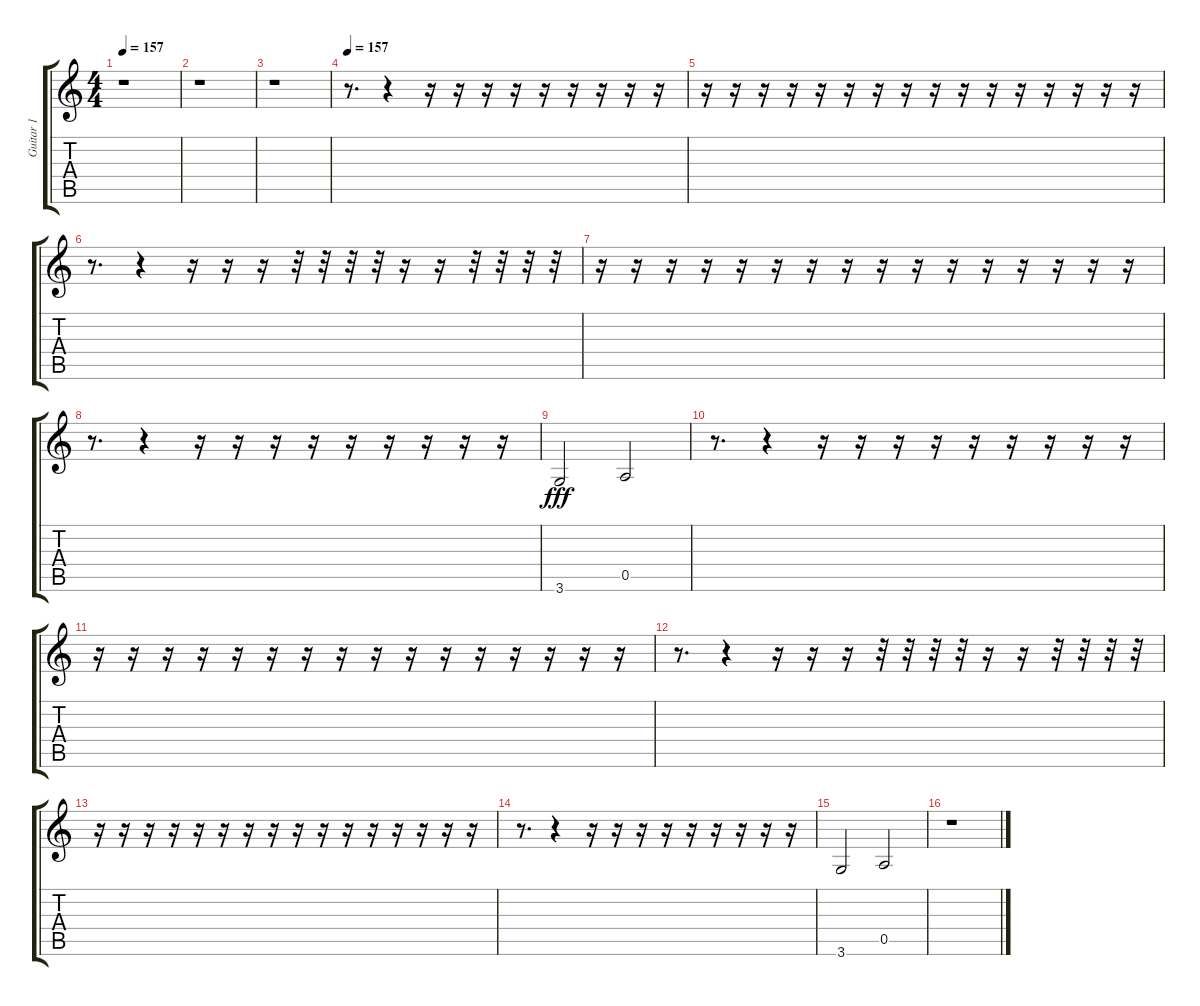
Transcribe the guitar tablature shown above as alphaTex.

\track ("Guitar 1" "Guitar 1") {instrument electricguitarclean}
\staff {score tabs}
\tuning (E4 B3 G3 D3 A2 E2) {hide}
\ts (4 4)
\tempo 157
\clef g2
\ks c
r.1{dy fff} |
r.1 |
r.1 |
\tempo 157
r.8{d volume 16 instrument electricguitarmuted} r.4 r.16 r.16 r.16 r.16 r.16 r.16 r.16 r.16 r.16 |
r.16 r.16 r.16 r.16 r.16 r.16 r.16 r.16 r.16 r.16 r.16 r.16 r.16 r.16 r.16 r.16 |
r.8{d} r.4 r.16 r.16 r.16 r.32 r.32 r.32 r.32 r.16 r.16 r.32 r.32 r.32 r.32 |
r.16 r.16 r.16 r.16 r.16 r.16 r.16 r.16 r.16 r.16 r.16 r.16 r.16 r.16 r.16 r.16 |
r.8{d} r.4 r.16 r.16 r.16 r.16 r.16 r.16 r.16 r.16 r.16 |
3.6.2 0.5.2 |
r.8{d} r.4 r.16 r.16 r.16 r.16 r.16 r.16 r.16 r.16 r.16 |
r.16 r.16 r.16 r.16 r.16 r.16 r.16 r.16 r.16 r.16 r.16 r.16 r.16 r.16 r.16 r.16 |
r.8{d} r.4 r.16 r.16 r.16 r.32 r.32 r.32 r.32 r.16 r.16 r.32 r.32 r.32 r.32 |
r.16 r.16 r.16 r.16 r.16 r.16 r.16 r.16 r.16 r.16 r.16 r.16 r.16 r.16 r.16 r.16 |
r.8{d} r.4 r.16 r.16 r.16 r.16 r.16 r.16 r.16 r.16 r.16 |
3.6.2 0.5.2 |
r.1
